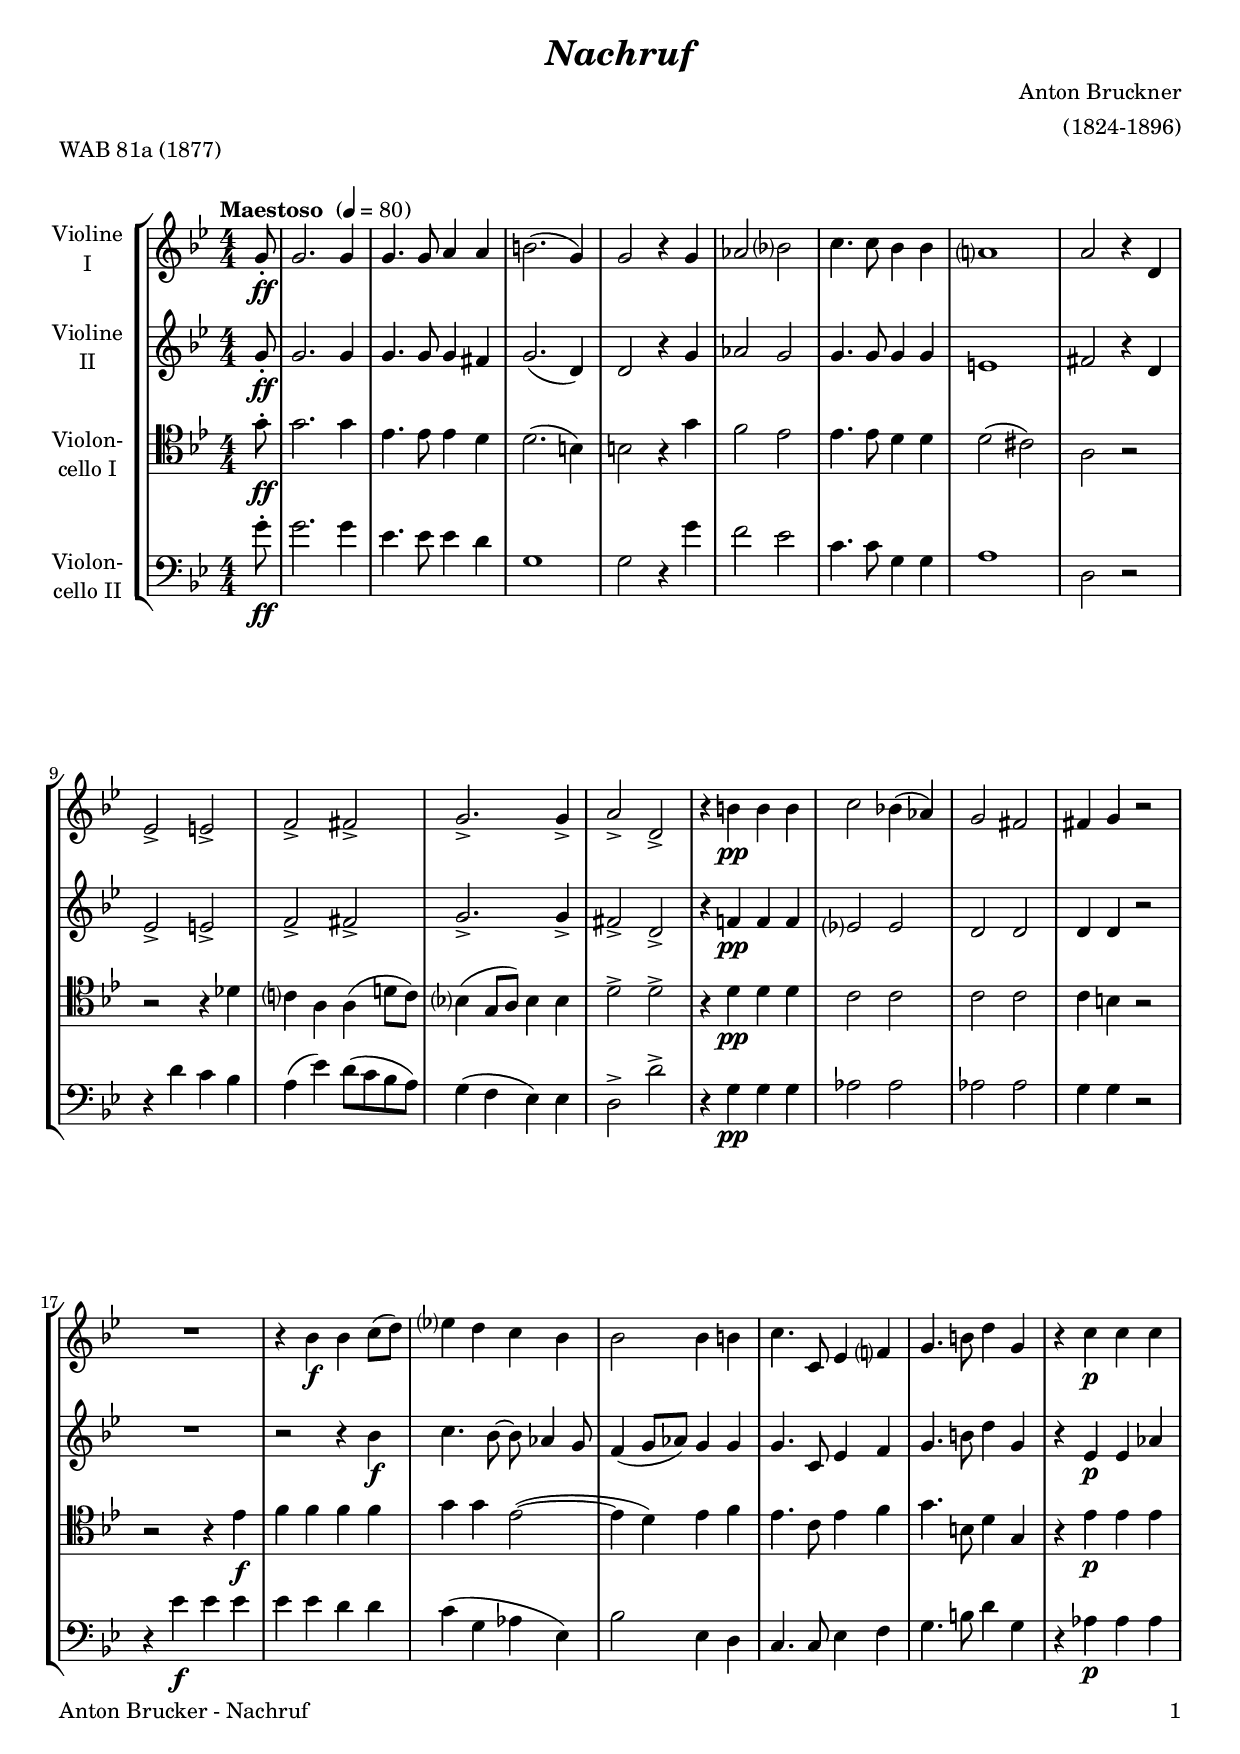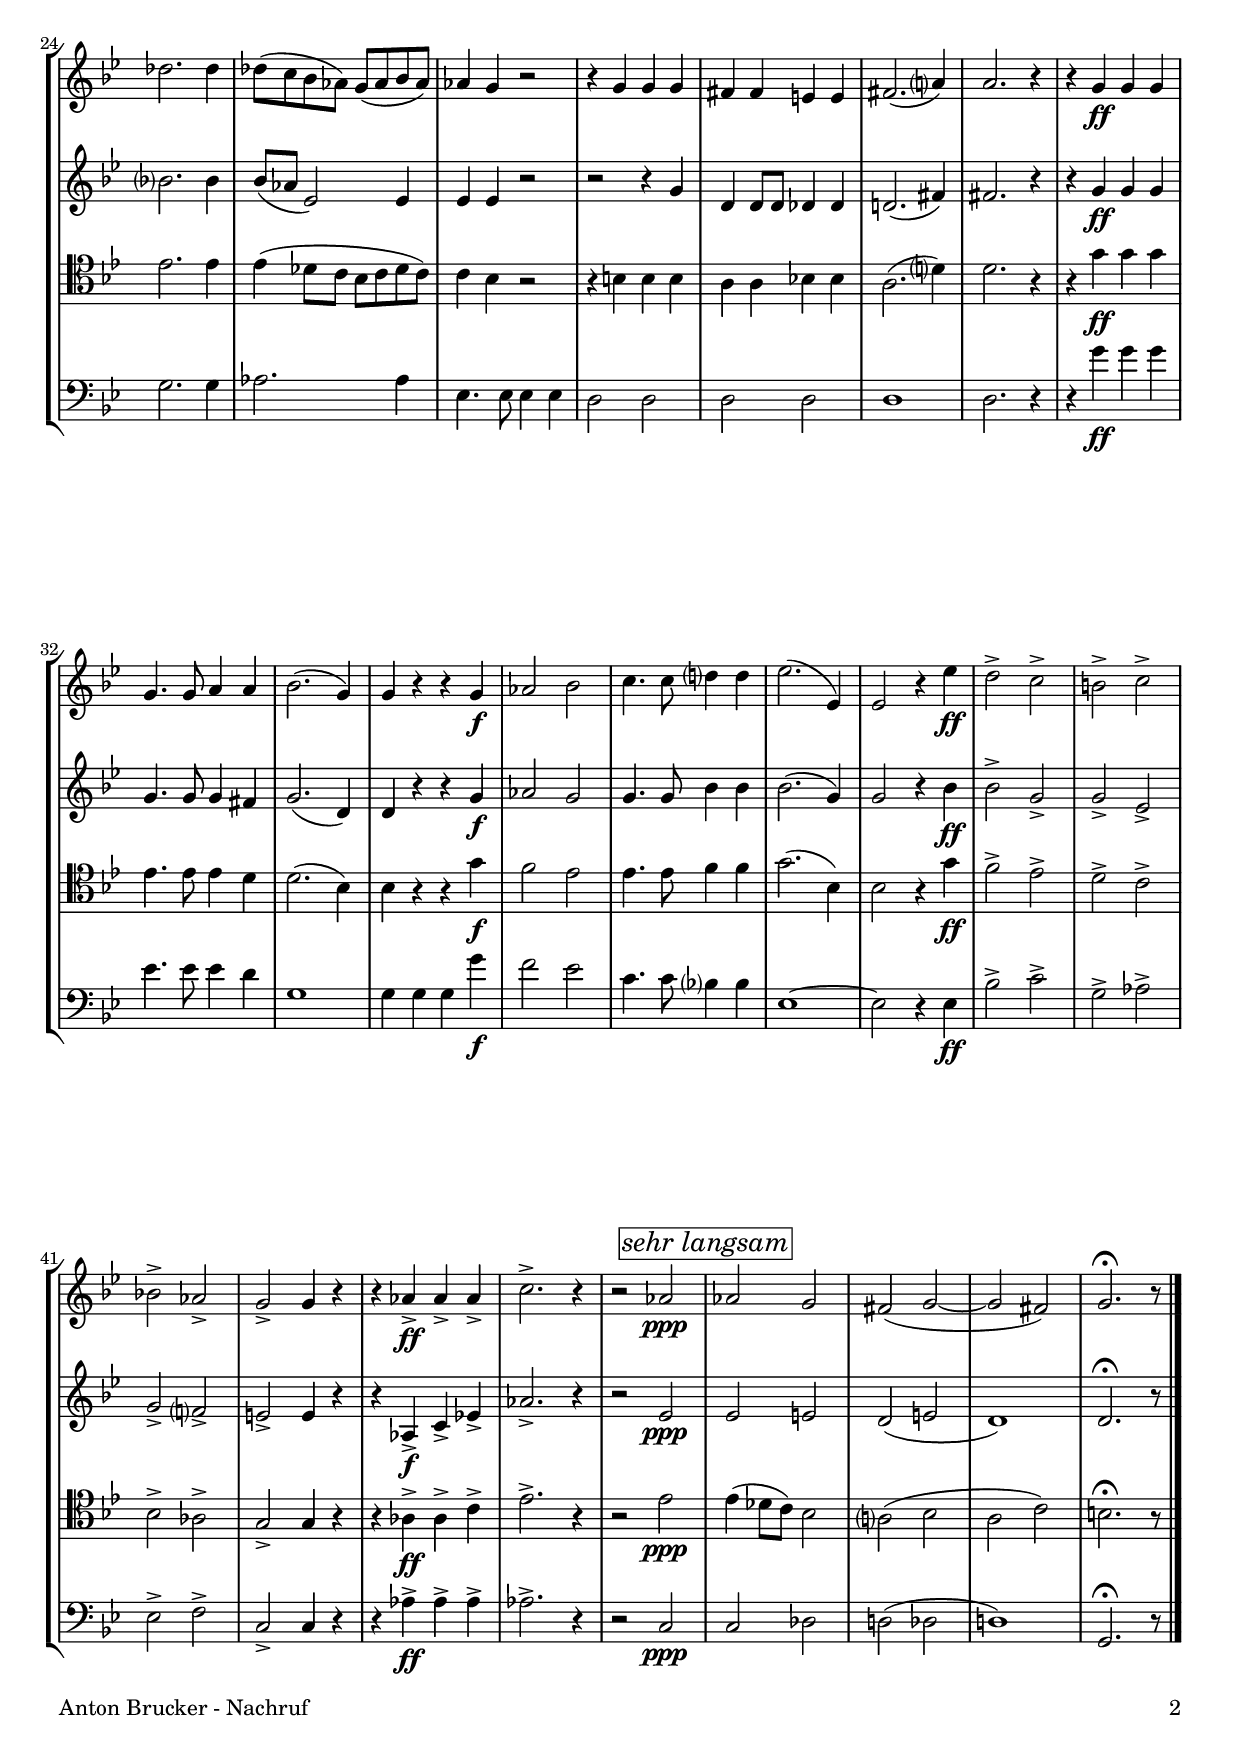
\version "2.24.1"
\include "deutsch.ly"

#(set-global-staff-size 19)

\header {
  title     = \markup \bold \italic "Nachruf"
  composer  = "Anton Bruckner"
  arranger  = "(1824-1896)"
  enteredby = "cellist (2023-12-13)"
  piece     = "WAB 81a (1877)"
}

voiceconsts = {
  \key g \minor
  \time 4/4
  \clef "treble"
  \numericTimeSignature
  \compressEmptyMeasures
  % Set default beaming for all staves
%  \set Timing.beamExceptions = #'()
%  \set Timing.baseMoment     = #(ly:make-moment 1 4)
%  \set Timing.beatStructure  = #'(1 1 1)
  \tempo "Maestoso " 4=80
}

mist = "string ensemble 1"
mivl = "violin"
miba = "cello"
mipz = "pizzicato strings"

sela = \mark \markup \box \italic "sehr langsam"

va = \relative c'' {
  \voiceconsts

  \partial 8 g8-.\ff
  g2. g4
  g4. g8 a4 a
  h2.( g4)

  g2 r4 g
  as2 b?
  c4. c8 b4 b
  a?1

  a2 r4 d,
  es2-> e->
  f-> fis->
  g2.-> g4->

  a2-> d,->
  r4 h'\pp h h
  c2 b!4( as)
  g2 fis

  fis4 g r2
  R1
  r4 b\f b c8( d)
  es?4 d c b

  b2 b4 h
  c4. c,8 es4 f?
  g4. h8 d4 g,
  r c\p c c

  des2. des4
  des8( c b as) g( as b as)
  as4 g r2
  r4 g g g

  fis fis e e
  fis2.( a?4)
  a2. r4
  r4 g\ff g g

  g4. g8 a4 a
  b2.( g4)
  g r r g\f
  as2 b

  c4. c8 d?4 d
  es2.( es,4)
  es2 r4 es'\ff
  d2-> c->

  h-> c->
  b!-> as->
  g-> g4 r
  r as->\ff as-> as->

  c2.-> r4
  r2 as\ppp \sela
  as g
  fis( g~
  g fis)
  \partial 8*7 g2.\fermata r8 \bar "|."
}

vb = \relative c'' {
  \voiceconsts

  \partial 8 g8-.\ff
  g2. g4
  g4. g8 g4 fis
  g2.( d4)

  d2 r4 g
  as2 g
  g4. g8 g4 g
  e1

  fis2 r4 d
  es2-> e->
  f-> fis->
  g2.-> g4->

  fis2-> d->
  r4 f!\pp f f
  es?2 es
  d d

  d4 d r2
  R1
  r2 r4 b'\f
  c4. b8~ b as4 g8

  f4( g8 as) g4 g
  g4. c,8 es4 f
  g4. h8 d4 g,
  r es\p es as

  b?2. b4
  b8( as es2) es4
  es es r2
  r r4 g

  d d8 d des4 des
  d!2.( fis4)
  fis2. r4
  r g\ff g g

  g4. g8 g4 fis
  g2.( d4)
  d r r g\f
  as2 g

  g4. g8 b4 b
  b2.( g4)
  g2 r4 b\ff
  b2-> g->

  g-> es->
  g-> f?->
  e-> e4 r
  r as,->\f c-> es!->

  as2.-> r4
  r2 es\ppp \sela
  es e
  d( e
  d1)
  \partial 8*7 d2.\fermata r8 \bar "|."
}

vc = \relative c'' {
  \voiceconsts
  \clef "tenor"
  
  \partial 8 g8-.\ff
  g2. g4
  es4. es8 es4 d
  d2.( h4)

  h2 r4 g'
  f2 es
  es4. es8 d4 d
  d2( cis)

  a r
  r r4 des
  c? a a( d!8 c)
  b?4( g8 a) b4 b

  d2-> d->
  r4 d\pp d d
  c2 c
  c c

  c4 h r2
  r r4 es\f
  f f f f
  g g es2(~

  es4 d) es f
  es4. c8 es4 f
  g4. h,8 d4 g,
  r es'\p es es

  es2. es4
  es( des8 c b c des c)
  c4 b r2
  r4 h h h

  a a b! b
  a2.( d?4)
  d2. r4
  r g\ff g g

  es4. es8 es4 d
  d2.( b4)
  b r r g'\f
  f2 es

  es4. es8 f4 f
  g2.( b,4)
  b2 r4 g'\ff
  f2-> es->

  d-> c->
  b-> as->
  g-> g4 r
  r as->\ff as-> c->

  es2.-> r4
  r2 es\ppp \sela
  es4( des8 c) b2
  a?( b
  a c)
  \partial 8*7 h2.\fermata r8 \bar "|."
}

vd = \relative c'' {
  \voiceconsts
  \clef "bass"
  
  \partial 8 g8-.\ff
  g2. g4
  es4. es8 es4 d
  g,1

  g2 r4 g'
  f2 es
  c4. c8 g4 g
  a1

  d,2 r
  r4 d' c b
  a( es') d8( c b a)
  g4( f es) es

  d2-> d'->
  r4 g,\pp g g
  as2 as
  as as

  g4 g r2
  r4 es'\f es es
  es es d d
  c( g as es)

  b'2 es,4 d
  c4. c8 es4 f
  g4. h8 d4 g,
  r as\p as as

  g2. g4
  as2. as4
  es4. es8 es4 es
  d2 d

  d d
  d1
  d2. r4
  r g'\ff g g

  es4. es8 es4 d
  g,1
  g4 g g g'\f
  f2 es

  c4. c8 b?4 b
  es,1~
  es2 r4 es\ff
  b'2-> c->

  g-> as->
  es-> f->
  c-> c4 r
  r as'->\ff as-> as->

  as2.-> r4
  r2 c,\ppp \sela
  c des
  d!( des
  d!1)
  \partial 8*7 g,2.\fermata r8 \bar "|."
}


music = \new StaffGroup <<
      \new Staff {
	\set Staff.midiInstrument = \mivl
	\set Staff.instrumentName = \markup \center-column { "Violine" "I" }
	\transpose g g { \va }
      }

      \new Staff {
	\set Staff.midiInstrument = \mivl
	\set Staff.instrumentName = \markup \center-column { "Violine" "II" }
	\transpose g g { \vb }
      }

      \new Staff {
	\set Staff.midiInstrument = \miba
	\set Staff.instrumentName = \markup \center-column { "Violon-" "cello I" }
	\transpose g g { \vc }
      }

      \new Staff {
	\set Staff.midiInstrument = \miba
	\set Staff.instrumentName = \markup \center-column { "Violon-" "cello II" }
	\transpose g g { \vd }
      }
>>

\book {
  \paper {
    print-page-number = ##t
    print-first-page-number = ##t
    ragged-last-bottom = ##f
    oddHeaderMarkup = \markup \null
    evenHeaderMarkup = \markup \null
    oddFooterMarkup = \markup {
      \fill-line {
        \if \should-print-page-number
        "Anton Brucker - Nachruf" \fromproperty #'page:page-number-string
      }
    }
    evenFooterMarkup = \oddFooterMarkup
  } \score {
    \music
    \layout {}
  }

  \score {
    \unfoldRepeats \music

    \midi {
      \context {
        \Score
      }
    }
  }
}